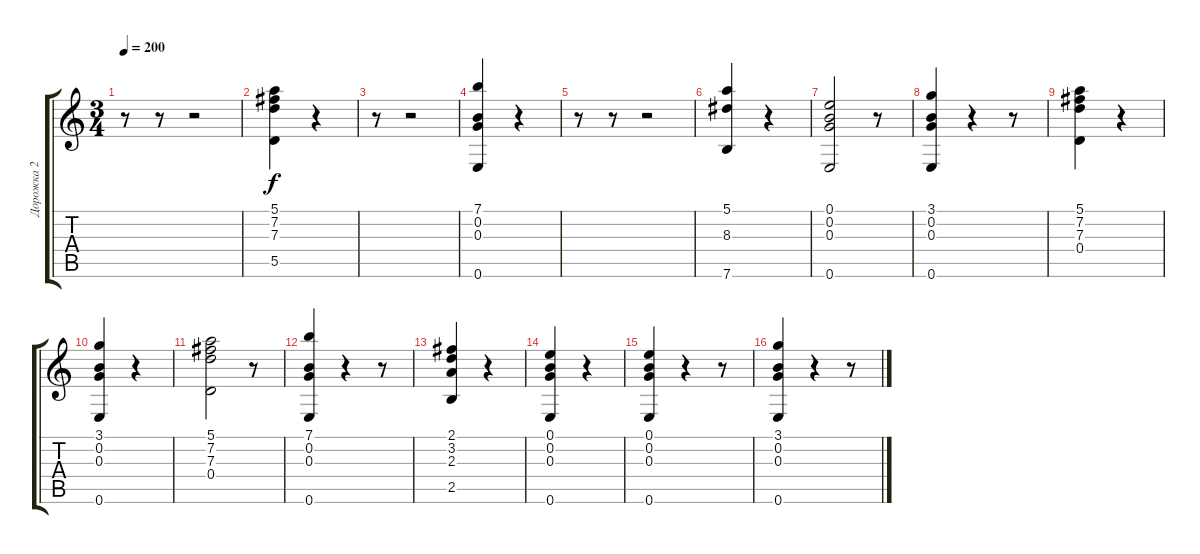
\track ("Дорожка 2" "Дорожка 2") {instrument acousticguitarnylon}
\staff {score tabs}
\tuning (E4 B3 G3 D3 A2 E2) {hide}
\ts (3 4)
\tempo 200
\clef g2
\ks c
r.8{dy f} r.8 r.2 |
(5.1 7.2 7.3 5.5).4 r.4 |
r.8 r.2 |
(7.1 0.2 0.3 0.6).4 r.4 |
r.8 r.8 r.2 |
(5.1 8.3 7.6).4 r.4 |
(0.1 0.2 0.3 0.6).2 r.8 |
(3.1 0.2 0.3 0.6).4 r.4 r.8 |
(5.1 7.2 7.3 0.4).4 r.4 |
(3.1 0.2 0.3 0.6).4 r.4 |
(5.1 7.2 7.3 0.4).2 r.8 |
(7.1 0.2 0.3 0.6).4 r.4 r.8 |
(2.1 3.2 2.3 2.5).4 r.4 |
(0.1 0.2 0.3 0.6).4 r.4 |
(0.1 0.2 0.3 0.6).4 r.4 r.8 |
(3.1 0.2 0.3 0.6).4 r.4 r.8
